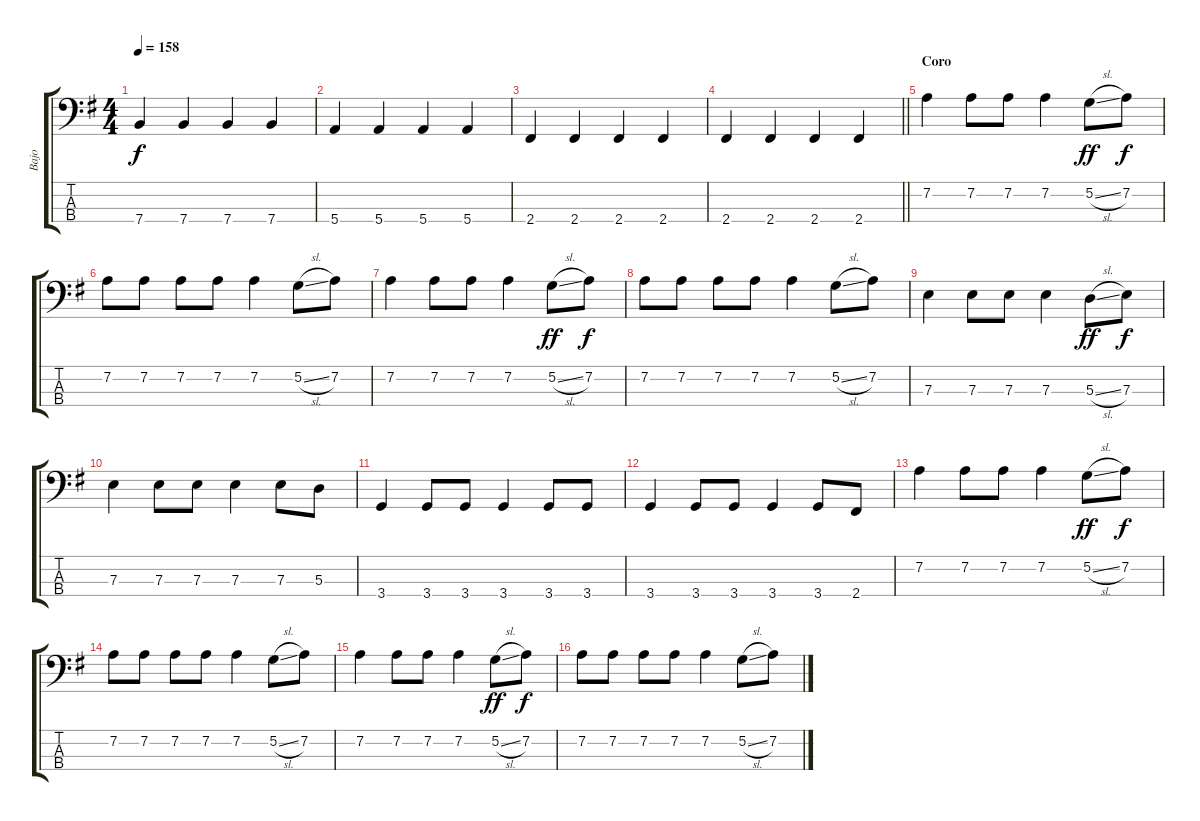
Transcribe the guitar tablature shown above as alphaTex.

\track ("Bajo" "Bajo") {instrument electricbassfinger}
\staff {score tabs}
\tuning (G2 D2 A1 E1) {hide}
\ts (4 4)
\tempo 158
\clef f4
\ks g
7.4.4{dy f} 7.4.4 7.4.4 7.4.4 |
5.4.4 5.4.4 5.4.4 5.4.4 |
2.4.4 2.4.4 2.4.4 2.4.4 |
\barLineRight lightlight
2.4.4 2.4.4 2.4.4 2.4.4 |
\section ("" "Coro")
7.2.4 7.2.8 7.2.8 7.2.4 5.2{sl}.8{dy ff} 7.2.8{dy f} |
7.2.8 7.2.8 7.2.8 7.2.8 7.2.4 5.2{sl}.8 7.2.8 |
7.2.4 7.2.8 7.2.8 7.2.4 5.2{sl}.8{dy ff} 7.2.8{dy f} |
7.2.8 7.2.8 7.2.8 7.2.8 7.2.4 5.2{sl}.8 7.2.8 |
7.3.4 7.3.8 7.3.8 7.3.4 5.3{sl}.8{dy ff} 7.3.8{dy f} |
7.3.4 7.3.8 7.3.8 7.3.4 7.3.8 5.3.8 |
3.4.4 3.4.8 3.4.8 3.4.4 3.4.8 3.4.8 |
3.4.4 3.4.8 3.4.8 3.4.4 3.4.8 2.4.8 |
7.2.4 7.2.8 7.2.8 7.2.4 5.2{sl}.8{dy ff} 7.2.8{dy f} |
7.2.8 7.2.8 7.2.8 7.2.8 7.2.4 5.2{sl}.8 7.2.8 |
7.2.4 7.2.8 7.2.8 7.2.4 5.2{sl}.8{dy ff} 7.2.8{dy f} |
7.2.8 7.2.8 7.2.8 7.2.8 7.2.4 5.2{sl}.8 7.2.8
